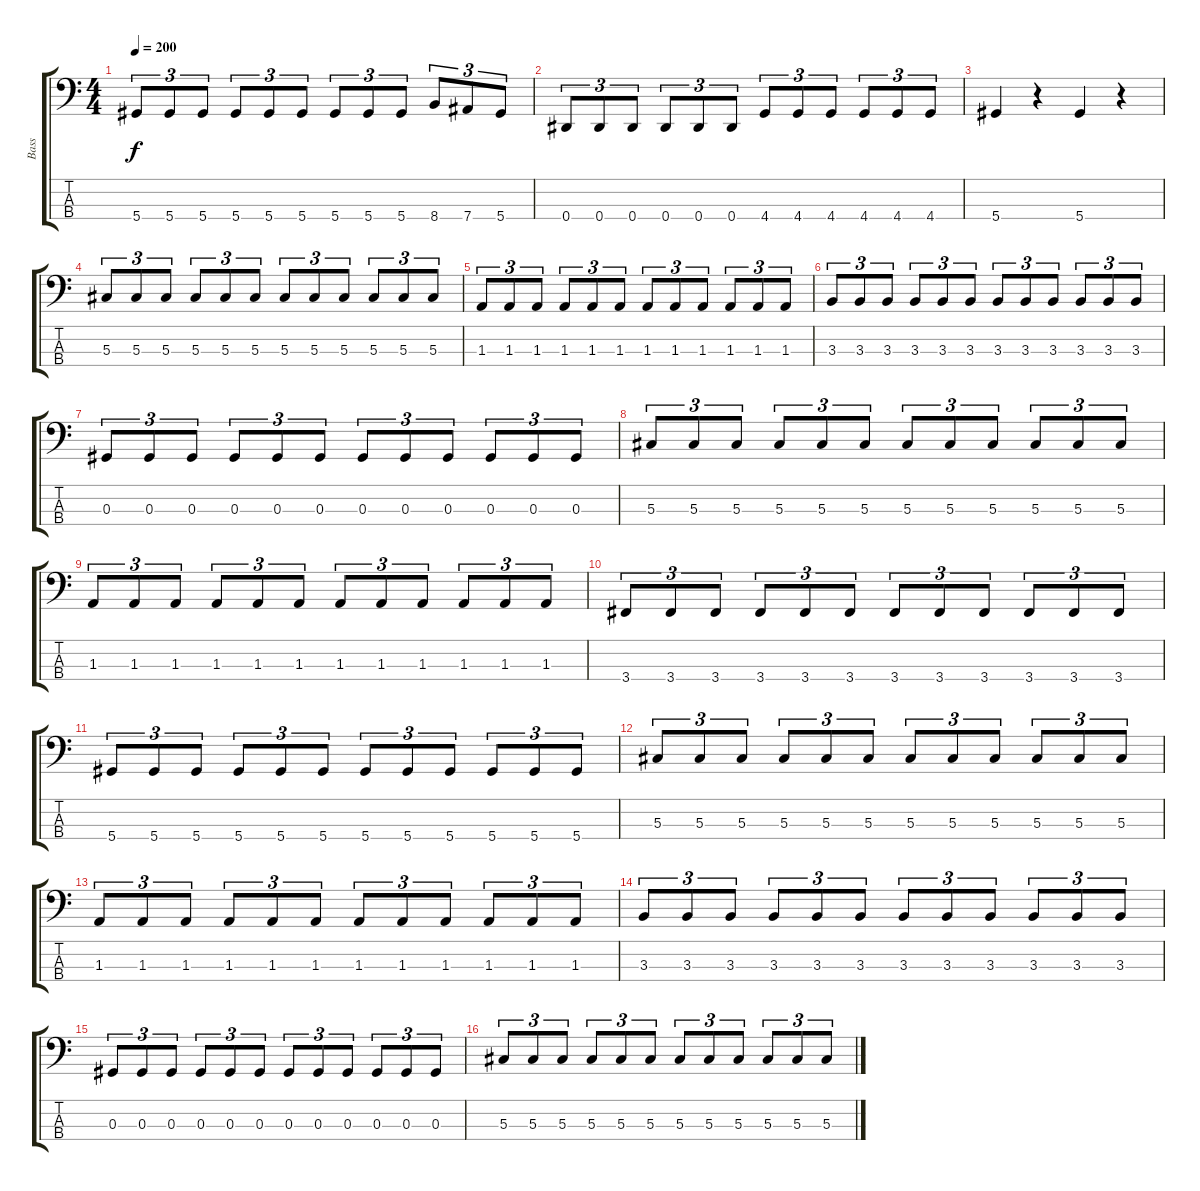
\track ("Bass" "Bass") {instrument electricbassfinger}
\staff {score tabs}
\tuning (Gb2 Db2 Ab1 Eb1) {hide}
\ts (4 4)
\tempo 200
\clef f4
\ks c
5.4.8{tu (3 2) dy f} 5.4.8{tu (3 2)} 5.4.8{tu (3 2)} 5.4.8{tu (3 2)} 5.4.8{tu (3 2)} 5.4.8{tu (3 2)} 5.4.8{tu (3 2)} 5.4.8{tu (3 2)} 5.4.8{tu (3 2)} 8.4.8{tu (3 2)} 7.4.8{tu (3 2)} 5.4.8{tu (3 2)} |
0.4.8{tu (3 2)} 0.4.8{tu (3 2)} 0.4.8{tu (3 2)} 0.4.8{tu (3 2)} 0.4.8{tu (3 2)} 0.4.8{tu (3 2)} 4.4.8{tu (3 2)} 4.4.8{tu (3 2)} 4.4.8{tu (3 2)} 4.4.8{tu (3 2)} 4.4.8{tu (3 2)} 4.4.8{tu (3 2)} |
5.4.4 r.4 5.4.4 r.4 |
5.3.8{tu (3 2)} 5.3.8{tu (3 2)} 5.3.8{tu (3 2)} 5.3.8{tu (3 2)} 5.3.8{tu (3 2)} 5.3.8{tu (3 2)} 5.3.8{tu (3 2)} 5.3.8{tu (3 2)} 5.3.8{tu (3 2)} 5.3.8{tu (3 2)} 5.3.8{tu (3 2)} 5.3.8{tu (3 2)} |
1.3.8{tu (3 2)} 1.3.8{tu (3 2)} 1.3.8{tu (3 2)} 1.3.8{tu (3 2)} 1.3.8{tu (3 2)} 1.3.8{tu (3 2)} 1.3.8{tu (3 2)} 1.3.8{tu (3 2)} 1.3.8{tu (3 2)} 1.3.8{tu (3 2)} 1.3.8{tu (3 2)} 1.3.8{tu (3 2)} |
3.3.8{tu (3 2)} 3.3.8{tu (3 2)} 3.3.8{tu (3 2)} 3.3.8{tu (3 2)} 3.3.8{tu (3 2)} 3.3.8{tu (3 2)} 3.3.8{tu (3 2)} 3.3.8{tu (3 2)} 3.3.8{tu (3 2)} 3.3.8{tu (3 2)} 3.3.8{tu (3 2)} 3.3.8{tu (3 2)} |
0.3.8{tu (3 2)} 0.3.8{tu (3 2)} 0.3.8{tu (3 2)} 0.3.8{tu (3 2)} 0.3.8{tu (3 2)} 0.3.8{tu (3 2)} 0.3.8{tu (3 2)} 0.3.8{tu (3 2)} 0.3.8{tu (3 2)} 0.3.8{tu (3 2)} 0.3.8{tu (3 2)} 0.3.8{tu (3 2)} |
5.3.8{tu (3 2)} 5.3.8{tu (3 2)} 5.3.8{tu (3 2)} 5.3.8{tu (3 2)} 5.3.8{tu (3 2)} 5.3.8{tu (3 2)} 5.3.8{tu (3 2)} 5.3.8{tu (3 2)} 5.3.8{tu (3 2)} 5.3.8{tu (3 2)} 5.3.8{tu (3 2)} 5.3.8{tu (3 2)} |
1.3.8{tu (3 2)} 1.3.8{tu (3 2)} 1.3.8{tu (3 2)} 1.3.8{tu (3 2)} 1.3.8{tu (3 2)} 1.3.8{tu (3 2)} 1.3.8{tu (3 2)} 1.3.8{tu (3 2)} 1.3.8{tu (3 2)} 1.3.8{tu (3 2)} 1.3.8{tu (3 2)} 1.3.8{tu (3 2)} |
3.4.8{tu (3 2)} 3.4.8{tu (3 2)} 3.4.8{tu (3 2)} 3.4.8{tu (3 2)} 3.4.8{tu (3 2)} 3.4.8{tu (3 2)} 3.4.8{tu (3 2)} 3.4.8{tu (3 2)} 3.4.8{tu (3 2)} 3.4.8{tu (3 2)} 3.4.8{tu (3 2)} 3.4.8{tu (3 2)} |
5.4.8{tu (3 2)} 5.4.8{tu (3 2)} 5.4.8{tu (3 2)} 5.4.8{tu (3 2)} 5.4.8{tu (3 2)} 5.4.8{tu (3 2)} 5.4.8{tu (3 2)} 5.4.8{tu (3 2)} 5.4.8{tu (3 2)} 5.4.8{tu (3 2)} 5.4.8{tu (3 2)} 5.4.8{tu (3 2)} |
5.3.8{tu (3 2)} 5.3.8{tu (3 2)} 5.3.8{tu (3 2)} 5.3.8{tu (3 2)} 5.3.8{tu (3 2)} 5.3.8{tu (3 2)} 5.3.8{tu (3 2)} 5.3.8{tu (3 2)} 5.3.8{tu (3 2)} 5.3.8{tu (3 2)} 5.3.8{tu (3 2)} 5.3.8{tu (3 2)} |
1.3.8{tu (3 2)} 1.3.8{tu (3 2)} 1.3.8{tu (3 2)} 1.3.8{tu (3 2)} 1.3.8{tu (3 2)} 1.3.8{tu (3 2)} 1.3.8{tu (3 2)} 1.3.8{tu (3 2)} 1.3.8{tu (3 2)} 1.3.8{tu (3 2)} 1.3.8{tu (3 2)} 1.3.8{tu (3 2)} |
3.3.8{tu (3 2)} 3.3.8{tu (3 2)} 3.3.8{tu (3 2)} 3.3.8{tu (3 2)} 3.3.8{tu (3 2)} 3.3.8{tu (3 2)} 3.3.8{tu (3 2)} 3.3.8{tu (3 2)} 3.3.8{tu (3 2)} 3.3.8{tu (3 2)} 3.3.8{tu (3 2)} 3.3.8{tu (3 2)} |
0.3.8{tu (3 2)} 0.3.8{tu (3 2)} 0.3.8{tu (3 2)} 0.3.8{tu (3 2)} 0.3.8{tu (3 2)} 0.3.8{tu (3 2)} 0.3.8{tu (3 2)} 0.3.8{tu (3 2)} 0.3.8{tu (3 2)} 0.3.8{tu (3 2)} 0.3.8{tu (3 2)} 0.3.8{tu (3 2)} |
5.3.8{tu (3 2)} 5.3.8{tu (3 2)} 5.3.8{tu (3 2)} 5.3.8{tu (3 2)} 5.3.8{tu (3 2)} 5.3.8{tu (3 2)} 5.3.8{tu (3 2)} 5.3.8{tu (3 2)} 5.3.8{tu (3 2)} 5.3.8{tu (3 2)} 5.3.8{tu (3 2)} 5.3.8{tu (3 2)}
